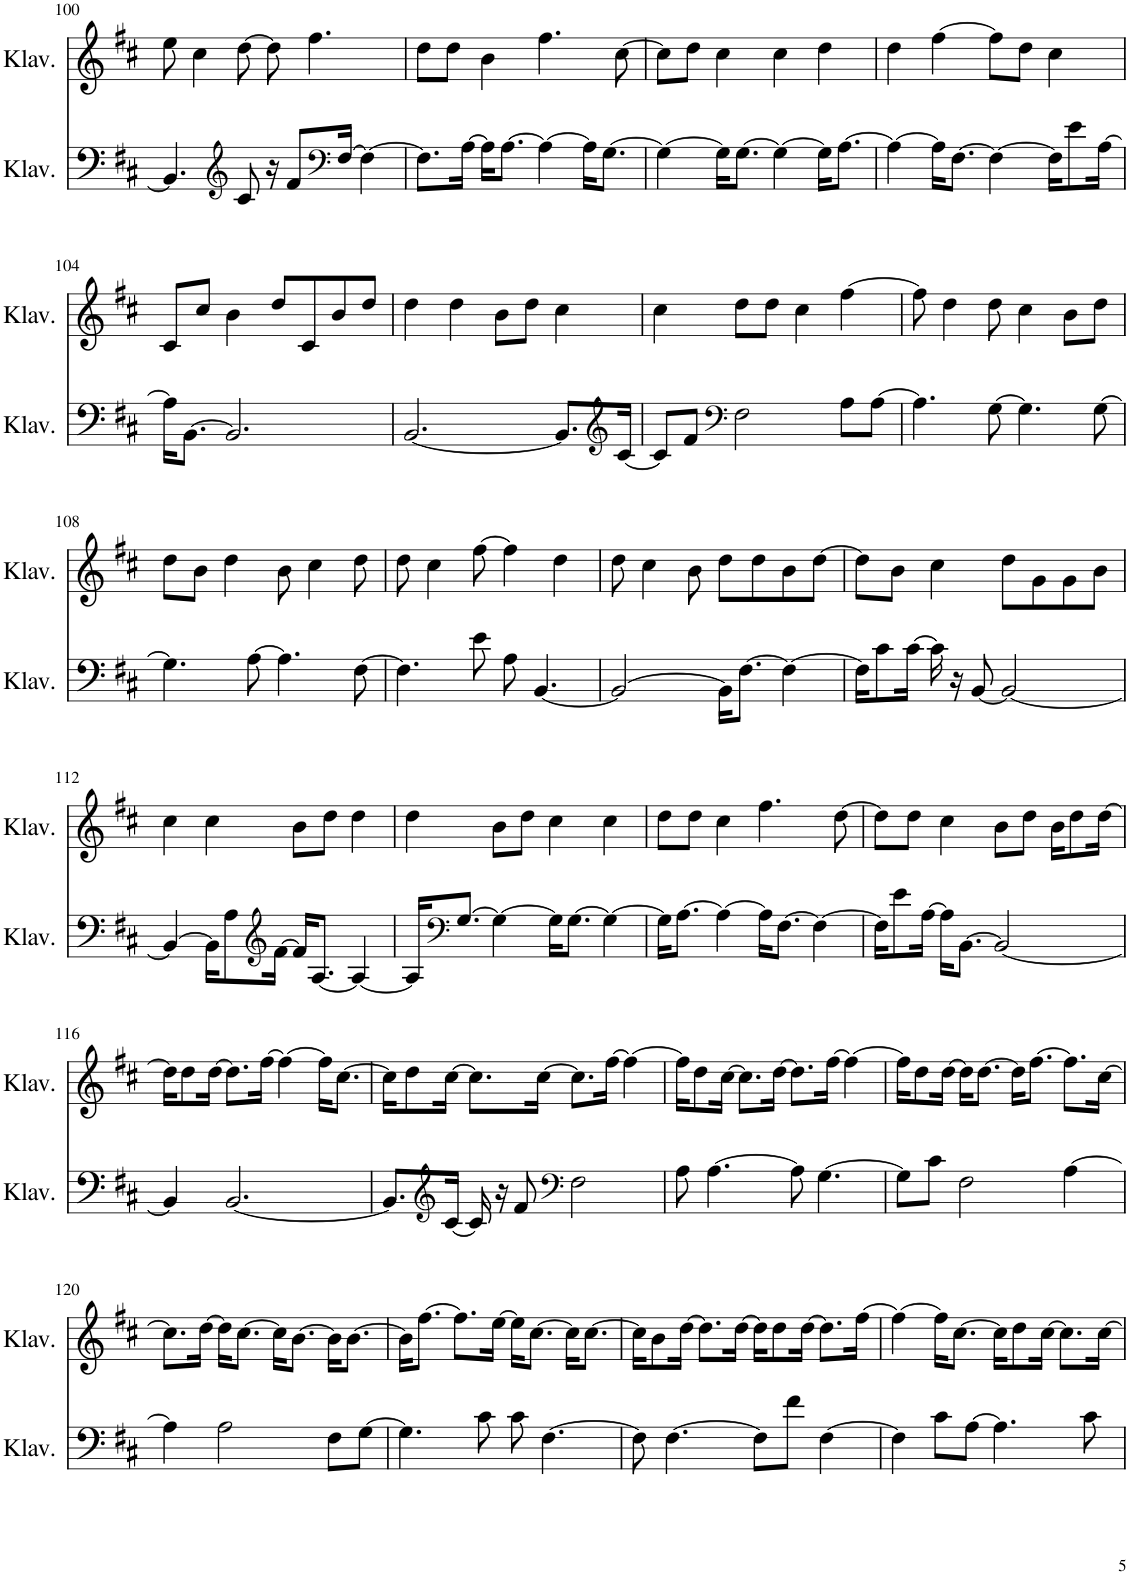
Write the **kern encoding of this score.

**kern	**kern
*part2	*part1
*staff2	*staff1
*I"Klavier	*I"Klavier
*I'Klav.	*I'Klav.
!!LO:PB:g=z
*clefF4	*clefG2
*k[f#c#]	*k[f#c#]
*M4/4	*M4/4
=100	=100
4.BB/]	8ee\
.	4cc#\
*clefG2	*
8c#/	[8dd\
16r	8dd\]
8f#/L	.
.	4.ff#\
*clefF4	*
[16F#/Jk	.
4F#\_	.
=101	=101
8.F#\L]	8dd\L
.	8dd\J
[16A\Jk	.
16A\KL]	4b\
[8.A\J	.
4A\_	4.ff#\
16A\KL]	.
[8.G\J	.
.	[8cc#\
=102	=102
4G\_	8cc#\L]
.	8dd\J
16G\KL]	4cc#\
[8.G\J	.
4G\_	4cc#\
16G\KL]	4dd\
[8.A\J	.
=103	=103
4A\_	4dd\
16A\KL]	[4ff#\
[8.F#\J	.
4F#\_	8ff#\L]
.	8dd\J
16F#\KL]	4cc#\
8e\	.
[16A\Jk	.
!!LO:LB:g=z
=104	=104
16A\KL]	8c#/L
[8.BB\J	.
.	8cc#/J
2.BB/]	4b\
.	8dd/L
.	8c#/
.	8b/
.	8dd/J
=105	=105
[2.BB/	4dd\
.	4dd\
.	8b\L
.	8dd\J
8.BB/L]	4cc#\
*clefG2	*
[16c#/Jk	.
=106	=106
8c#/L]	4cc#\
8f#/J	.
*clefF4	*
2F#\	8dd\L
.	8dd\J
.	4cc#\
8A\L	[4ff#\
[8A\J	.
=107	=107
4.A\]	8ff#\]
.	4dd\
[8G\	8dd\
4.G\]	4cc#\
.	8b\L
[8G\	8dd\J
!!LO:LB:g=z
=108	=108
4.G\]	8dd\L
.	8b\J
.	4dd\
[8A\	.
4.A\]	8b\
.	4cc#\
[8F#\	8dd\
=109	=109
4.F#\]	8dd\
.	4cc#\
8e\	[8ff#\
8A\	4ff#\]
[4.BB/	.
.	4dd\
=110	=110
2BB/_	8dd\
.	4cc#\
.	8b\
16BB\KL]	8dd\L
[8.F#\J	.
.	8dd\
4F#\_	8b\
.	[8dd\J
=111	=111
16F#\KL]	8dd\L]
8c#\	.
.	8b\J
[16c#\Jk	.
16c#\]	4cc#\
16r	.
[8BB/	.
2BB/_	8dd\L
.	8g\
.	8g\
.	8b\J
!!LO:LB:g=z
=112	=112
4BB/_	4cc#\
16BB\KL]	4cc#\
8A\	.
*clefG2	*
[16f#\Jk	.
16f#/KL]	8b\L
[8.A/J	.
.	8dd\J
4A/_	4dd\
=113	=113
16A/KL]	4dd\
*clefF4	*
[8.G/J	.
4G\_	8b\L
.	8dd\J
16G\KL]	4cc#\
[8.G\J	.
4G\_	4cc#\
=114	=114
16G\KL]	8dd\L
[8.A\J	.
.	8dd\J
4A\_	4cc#\
16A\KL]	4.ff#\
[8.F#\J	.
4F#\_	.
.	[8dd\
=115	=115
16F#\KL]	8dd\L]
8e\	.
.	8dd\J
[16A\Jk	.
16A\KL]	4cc#\
[8.BB\J	.
2BB/_	8b\L
.	8dd\J
.	16b\KL
.	8dd\
.	[16dd\Jk
!!LO:LB:g=z
=116	=116
4BB/]	16dd\KL]
.	8dd\
.	[16dd\Jk
[2.BB/	8.dd\L]
.	[16ff#\Jk
.	4ff#\_
.	16ff#\KL]
.	[8.cc#\J
=117	=117
8.BB/L]	16cc#\KL]
.	8dd\
*clefG2	*
[16c#/Jk	[16cc#\Jk
16c#/]	8.cc#\L]
16r	.
8f#/	.
.	[16cc#\Jk
*clefF4	*
2F#\	8.cc#\L]
.	[16ff#\Jk
.	4ff#\_
=118	=118
8A\	16ff#\KL]
.	8dd\
[4.A\	.
.	[16cc#\Jk
.	8.cc#\L]
.	[16dd\Jk
8A\]	8.dd\L]
[4.G\	.
.	[16ff#\Jk
.	4ff#\_
=119	=119
8G\L]	16ff#\KL]
.	8dd\
8c#\J	.
.	[16dd\Jk
2F#\	16dd\KL]
.	[8.dd\J
.	16dd\KL]
.	[8.ff#\J
[4A\	8.ff#\L]
.	[16cc#\Jk
!!LO:LB:g=z
=120	=120
4A\]	8.cc#\L]
.	[16dd\Jk
2A\	16dd\KL]
.	[8.cc#\J
.	16cc#\KL]
.	[8.b\J
8F#\L	16b\KL]
.	[8.b\J
[8G\J	.
=121	=121
4.G\]	16b\KL]
.	[8.ff#\J
.	8.ff#\L]
8c#\	.
.	[16ee\Jk
8c#\	16ee\KL]
.	[8.cc#\J
[4.F#\	.
.	16cc#\KL]
.	[8.cc#\J
=122	=122
8F#\]	16cc#\KL]
.	8b\
[4.F#\	.
.	[16dd\Jk
.	8.dd\L]
.	[16dd\Jk
8F#\L]	16dd\KL]
.	8dd\
8f#\J	.
.	[16dd\Jk
[4F#\	8.dd\L]
.	[16ff#\Jk
=123	=123
4F#\]	4ff#\_
8c#\L	16ff#\KL]
.	[8.cc#\J
[8A\J	.
4.A\]	16cc#\KL]
.	8dd\
.	[16cc#\Jk
.	8.cc#\L]
8c#\	.
.	[16cc#\Jk
=	=
*-	*-
